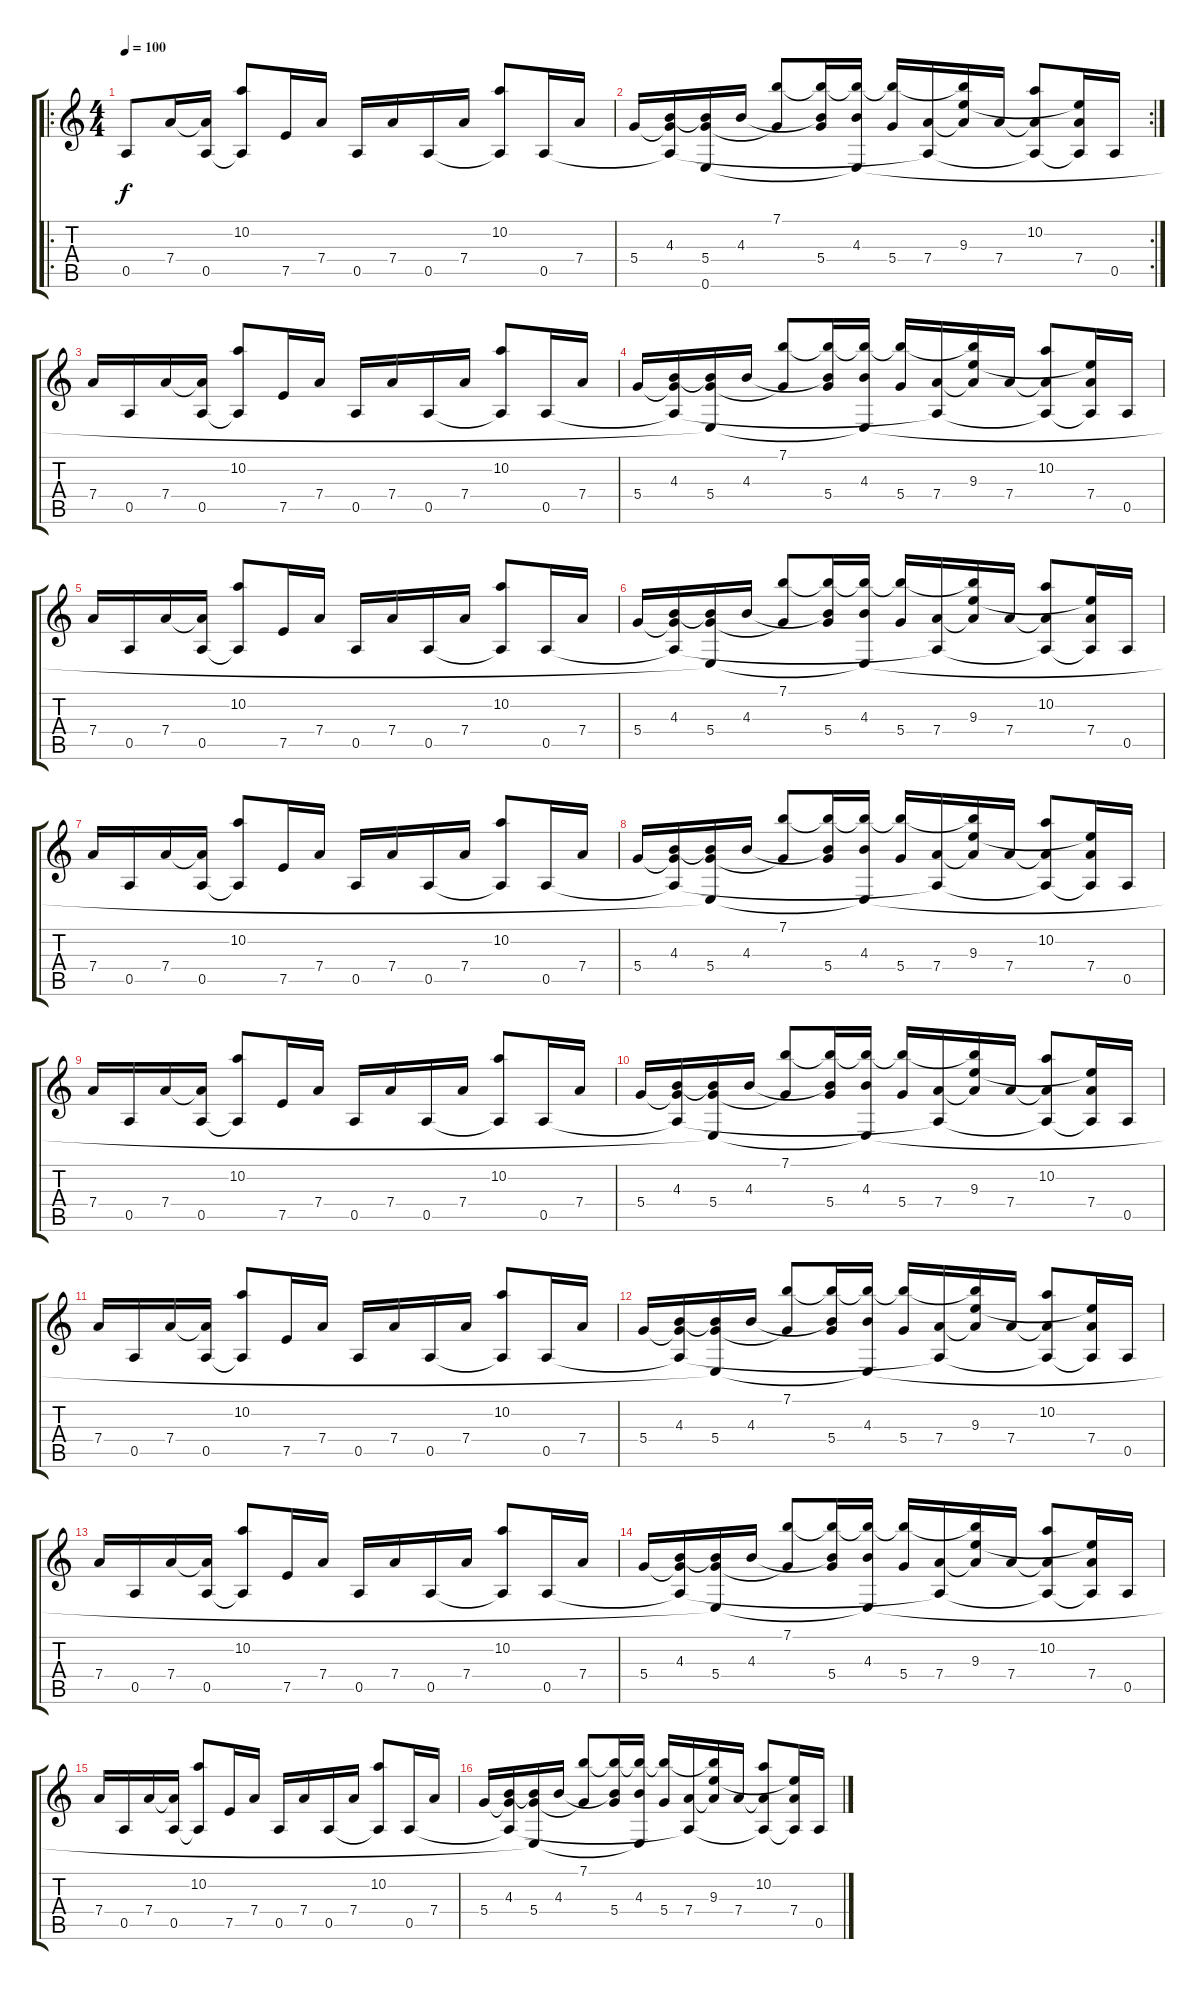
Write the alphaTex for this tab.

\track "" {instrument overdrivenguitar}
\staff {score tabs}
\tuning (E4 B3 G3 D3 A2 E2) {hide}
\ro
\ts (4 4)
\tempo 100
\clef g2
\ks c
0.5.8{dy f instrument overdrivenguitar} 7.4.16 (7.4{t} 0.5).16 (10.2 0.5{t}).8 7.5.16 7.4.16 0.5.16 7.4.16 0.5.16 7.4.16 (10.2 0.5{t}).8 0.5.16 7.4.16 |
\rc 2
5.4.16 (4.3 5.4{t} 0.5{t}).16 (4.3{t} 5.4 0.6).16 4.3.16 (7.1 5.4{t}).8 (7.1{t} 4.3{t} 5.4).16 (7.1{t} 4.3 0.6{t}).16 (7.1{t} 5.4).16 (7.4 0.5{t}).16 (7.1{t} 9.3 7.4{t}).16 7.4.16 (10.2 7.4{t} 0.5{t}).8 (9.3{t} 7.4 0.5{t}).16 0.5.16 |
7.4.16 0.5.16 7.4.16 (7.4{t} 0.5).16 (10.2 0.5{t}).8 7.5.16 7.4.16 0.5.16 7.4.16 0.5.16 7.4.16 (10.2 0.5{t}).8 0.5.16 7.4.16 |
5.4.16 (4.3 5.4{t} 0.5{t}).16 (4.3{t} 5.4 0.6{t}).16 4.3.16 (7.1 5.4{t}).8 (7.1{t} 4.3{t} 5.4).16 (7.1{t} 4.3 0.6{t}).16 (7.1{t} 5.4).16 (7.4 0.5{t}).16 (7.1{t} 9.3 7.4{t}).16 7.4.16 (10.2 7.4{t} 0.5{t}).8 (9.3{t} 7.4 0.5{t}).16 0.5.16 |
7.4.16 0.5.16 7.4.16 (7.4{t} 0.5).16 (10.2 0.5{t}).8 7.5.16 7.4.16 0.5.16 7.4.16 0.5.16 7.4.16 (10.2 0.5{t}).8 0.5.16 7.4.16 |
5.4.16 (4.3 5.4{t} 0.5{t}).16 (4.3{t} 5.4 0.6{t}).16 4.3.16 (7.1 5.4{t}).8 (7.1{t} 4.3{t} 5.4).16 (7.1{t} 4.3 0.6{t}).16 (7.1{t} 5.4).16 (7.4 0.5{t}).16 (7.1{t} 9.3 7.4{t}).16 7.4.16 (10.2 7.4{t} 0.5{t}).8 (9.3{t} 7.4 0.5{t}).16 0.5.16 |
7.4.16 0.5.16 7.4.16 (7.4{t} 0.5).16 (10.2 0.5{t}).8 7.5.16 7.4.16 0.5.16 7.4.16 0.5.16 7.4.16 (10.2 0.5{t}).8 0.5.16 7.4.16 |
5.4.16 (4.3 5.4{t} 0.5{t}).16 (4.3{t} 5.4 0.6{t}).16 4.3.16 (7.1 5.4{t}).8 (7.1{t} 4.3{t} 5.4).16 (7.1{t} 4.3 0.6{t}).16 (7.1{t} 5.4).16 (7.4 0.5{t}).16 (7.1{t} 9.3 7.4{t}).16 7.4.16 (10.2 7.4{t} 0.5{t}).8 (9.3{t} 7.4 0.5{t}).16 0.5.16 |
7.4.16 0.5.16 7.4.16 (7.4{t} 0.5).16 (10.2 0.5{t}).8 7.5.16 7.4.16 0.5.16 7.4.16 0.5.16 7.4.16 (10.2 0.5{t}).8 0.5.16 7.4.16 |
5.4.16 (4.3 5.4{t} 0.5{t}).16 (4.3{t} 5.4 0.6{t}).16 4.3.16 (7.1 5.4{t}).8 (7.1{t} 4.3{t} 5.4).16 (7.1{t} 4.3 0.6{t}).16 (7.1{t} 5.4).16 (7.4 0.5{t}).16 (7.1{t} 9.3 7.4{t}).16 7.4.16 (10.2 7.4{t} 0.5{t}).8 (9.3{t} 7.4 0.5{t}).16 0.5.16 |
7.4.16 0.5.16 7.4.16 (7.4{t} 0.5).16 (10.2 0.5{t}).8 7.5.16 7.4.16 0.5.16 7.4.16 0.5.16 7.4.16 (10.2 0.5{t}).8 0.5.16 7.4.16 |
5.4.16 (4.3 5.4{t} 0.5{t}).16 (4.3{t} 5.4 0.6{t}).16 4.3.16 (7.1 5.4{t}).8 (7.1{t} 4.3{t} 5.4).16 (7.1{t} 4.3 0.6{t}).16 (7.1{t} 5.4).16 (7.4 0.5{t}).16 (7.1{t} 9.3 7.4{t}).16 7.4.16 (10.2 7.4{t} 0.5{t}).8 (9.3{t} 7.4 0.5{t}).16 0.5.16 |
7.4.16 0.5.16 7.4.16 (7.4{t} 0.5).16 (10.2 0.5{t}).8 7.5.16 7.4.16 0.5.16 7.4.16 0.5.16 7.4.16 (10.2 0.5{t}).8 0.5.16 7.4.16 |
5.4.16 (4.3 5.4{t} 0.5{t}).16 (4.3{t} 5.4 0.6{t}).16 4.3.16 (7.1 5.4{t}).8 (7.1{t} 4.3{t} 5.4).16 (7.1{t} 4.3 0.6{t}).16 (7.1{t} 5.4).16 (7.4 0.5{t}).16 (7.1{t} 9.3 7.4{t}).16 7.4.16 (10.2 7.4{t} 0.5{t}).8 (9.3{t} 7.4 0.5{t}).16 0.5.16 |
7.4.16 0.5.16 7.4.16 (7.4{t} 0.5).16 (10.2 0.5{t}).8 7.5.16 7.4.16 0.5.16 7.4.16 0.5.16 7.4.16 (10.2 0.5{t}).8 0.5.16 7.4.16 |
5.4.16 (4.3 5.4{t} 0.5{t}).16 (4.3{t} 5.4 0.6{t}).16 4.3.16 (7.1 5.4{t}).8 (7.1{t} 4.3{t} 5.4).16 (7.1{t} 4.3 0.6{t}).16 (7.1{t} 5.4).16 (7.4 0.5{t}).16 (7.1{t} 9.3 7.4{t}).16 7.4.16 (10.2 7.4{t} 0.5{t}).8 (9.3{t} 7.4 0.5{t}).16 0.5.16
